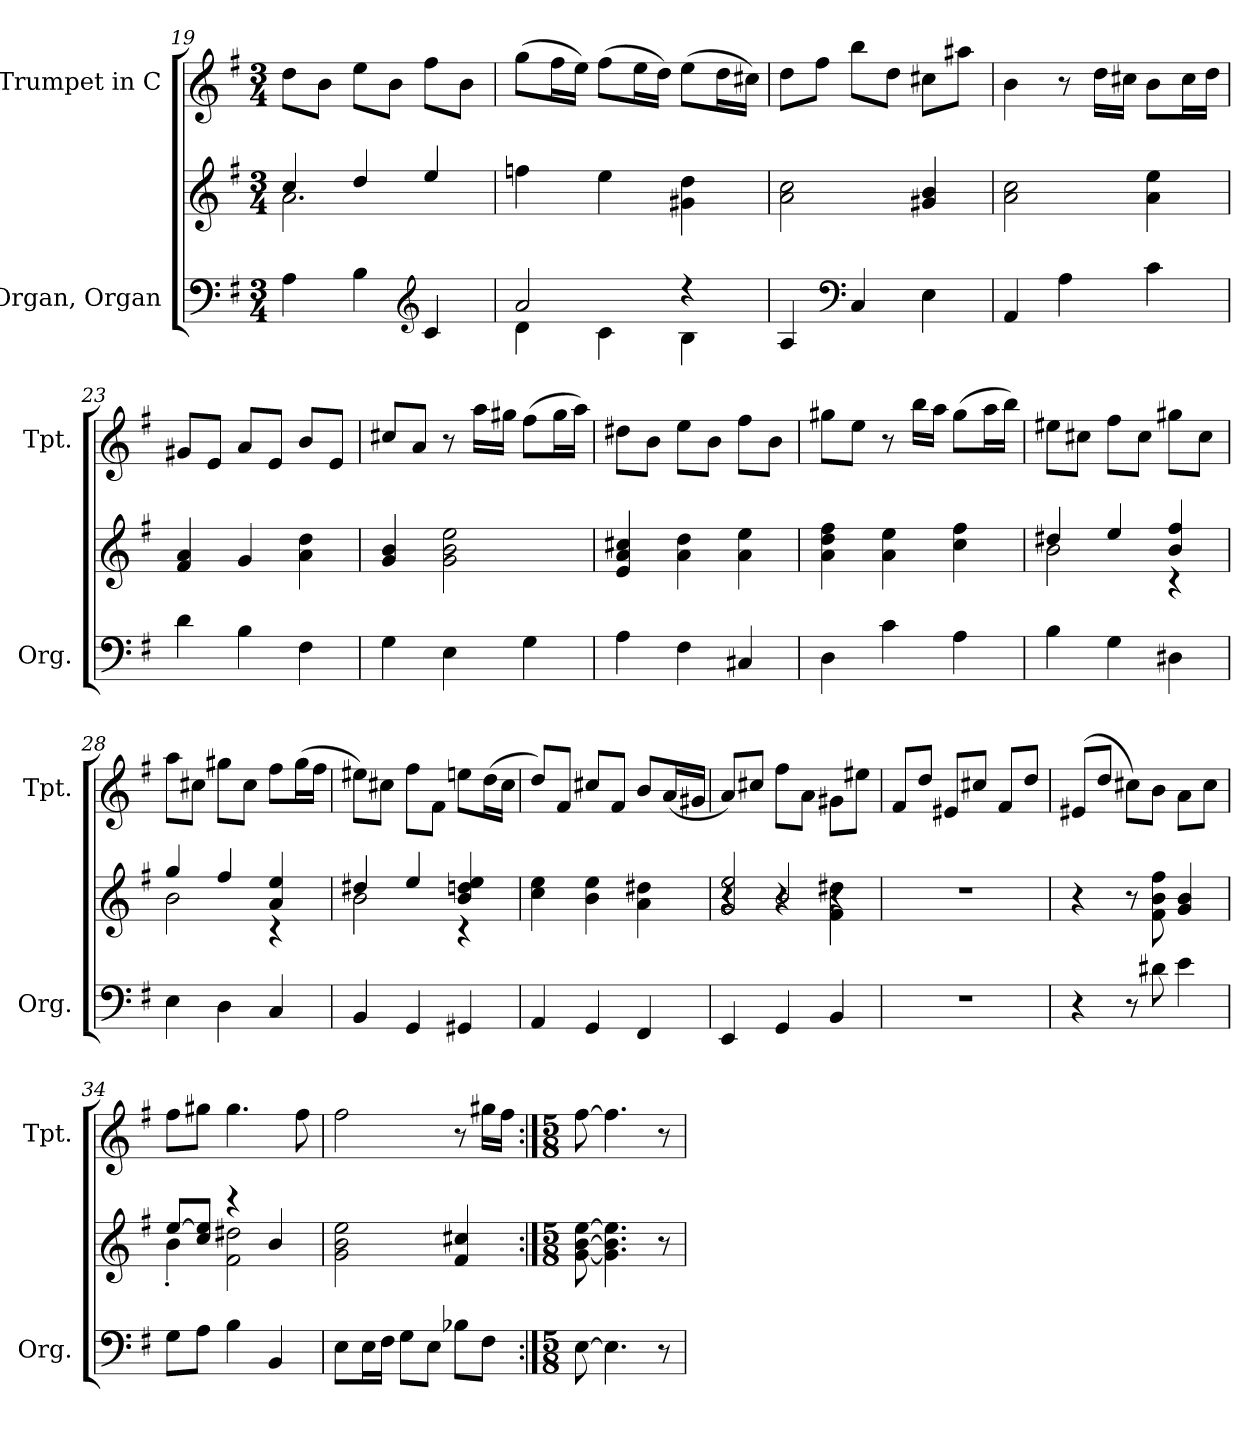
**kern	**kern	**kern
*part2	*part2	*part1
*staff3	*staff2	*staff1
*I"Organ, Organ	*	*I"Trumpet in C
*I'Org.	*	*I'Tpt.
*clefF4	*clefG2	*clefG2
*	*	*ITrd1c2
*k[f#]	*k[f#]	*k[b-]
*M3/4	*M3/4	*M3/4
=19	=19	=19
*	*^	*
4A\	4cc/	2.a\	8cc\L
.	.	.	8a\J
4B\	4dd/	.	8dd\L
.	.	.	8a\J
*clefG2	*	*	*
4c/	4ee/	.	8ee\L
.	.	.	8a\J
*	*v	*v	*
!!LO:LB:g=z
=20	=20	=20
*^	*	*
2a/	4d\	4ffn\	(8ff\L
.	.	.	16ee\L
.	.	.	16dd\JJ)
.	4c\	4ee\	(8ee\L
.	.	.	16dd\L
.	.	.	16cc\JJ)
4r	4B\	4g#X\ 4dd\	(8dd\L
.	.	.	16cc\L
.	.	.	16bn\JJ)
*v	*v	*	*
=21	=21	=21
4A/	2a\ 2cc\	8cc\L
.	.	8ee\J
*clefF4	*	*
4C/	.	8aa\L
.	.	8cc\J
4E\	4g#X/ 4b/	8bn\L
.	.	8gg#X\J
=22	=22	=22
4AA/	2a\ 2cc\	4a\
4A\	.	8r
.	.	16cc\LL
.	.	16bn\JJ
4c\	4a\ 4ee\	8a\L
.	.	16b\L
.	.	16cc\JJ
=23	=23	=23
4d\	4f#/ 4a/	8f#X/L
.	.	8d/J
4B\	4g/	8g/L
.	.	8d/J
4F#\	4a\ 4dd\	8a/L
.	.	8d/J
!!LO:LB:g=z
=24	=24	=24
4G\	4g/ 4b/	8bn/L
.	.	8g/J
4E\	2g\ 2b\ 2ee\	8r
.	.	16gg\LL
.	.	16ff#X\JJ
4G\	.	(8ee\L
.	.	16ff#\L
.	.	16gg\JJ)
=25	=25	=25
4A\	4e/ 4a/ 4cc#X/	8cc#X\L
.	.	8a\J
4F#\	4a\ 4dd\	8dd\L
.	.	8a\J
4C#X/	4a\ 4ee\	8ee\L
.	.	8a\J
=26	=26	=26
4D\	4a\ 4dd\ 4ff#\	8ff#X\L
.	.	8dd\J
4c\	4a\ 4ee\	8r
.	.	16aa\LL
.	.	16gg\JJ
4A\	4cc\ 4ff#\	(8ff#\L
.	.	16gg\L
.	.	16aa\JJ)
=27	=27	=27
*	*^	*
4B\	4dd#X/	2b\	8dd#X\L
.	.	.	8bn\J
4G\	4ee/	.	8ee\L
.	.	.	8b\J
4D#X\	4b/ 4ff#/	4r	8ff#X\L
.	.	.	8b\J
!!LO:LB:g=z
=28	=28	=28	=28
4E\	4gg/	2b\	8gg\L
.	.	.	8bn\J
4D\	4ff#/	.	8ff#X\L
.	.	.	8b\J
4C/	4a/ 4ee/	4r	8ee\L
.	.	.	(16ff#\L
.	.	.	16ee\JJ
=29	=29	=29	=29
4BB/	4dd#X/	2b\	8dd#X\L)
.	.	.	8bn\J
4GG/	4ee/	.	8ee\L
.	.	.	8e\J
4GG#X/	4b/ 4ddn/ 4ee/	4r	8ddn\L
.	.	.	(16cc\L
.	.	.	16b\JJ
*	*v	*v	*
=30	=30	=30
4AA/	4cc\ 4ee\	8cc/L)
.	.	8e/J
4GG/	4b\ 4ee\	8bn/L
.	.	8e/J
4FF#/	4a\ 4dd#X\	8a/L
.	.	(16g/L
.	.	16f#X/JJ
=31	=31	=31
*	*^	*
*	*	*^	*
4EE/	2g/ 2ee/	4r	4r	8g/L)
.	.	.	.	8bn/J
4GG/	.	4r	2b/	8ee\L
.	.	.	.	8g\J
4BB/	4r	4f#\ 4dd#X\	.	8f#X\L
.	.	.	.	8dd#X\J
*	*v	*v	*v	*
!!LO:PB:g=z
=32	=32	=32
2.r	2.r	8e/L
.	.	8cc/J
.	.	8d#X/L
.	.	8bn/J
.	.	8e/L
.	.	8cc/J
=33	=33	=33
4r	4r	(8d#X/L
.	.	8cc/J
8r	8r	8bn\L)
8d#X\	8f#\ 8b\ 8ff#\	8a\J
4e\	4g/ 4b/	8g\L
.	.	8b\J
=34	=34	=34
*	*^	*
8G\L	[8ee/L	4b'\	8ee\L
8A\J	8cc/ 8ee/]J	.	8ff#X\J
4B\	4r	2f#\ 2dd#X\	4.ff#\
4BB/	4b/	.	.
.	.	.	8ee\
*	*v	*v	*
=35	=35	=35
8E\L	2g\ 2b\ 2ee\	2ee\
16E\L	.	.
16F#\JJ	.	.
8G\L	.	.
8E\J	.	.
8B-X\L	4f#/ 4cc#X/	8r
8F#\J	.	16ff#X\LL
.	.	16ee\JJ
!!LO:LB:g=z
=36:|!	=36:|!	=36:|!
*M5/8	*M5/8	*M5/8
[8E\	[8g\ [8b\ [8ee\	[8ee\
4.E\]	4.g\] 4.b\] 4.ee\]	4.ee\]
8r	8r	8r
=	=	=
*-	*-	*-
